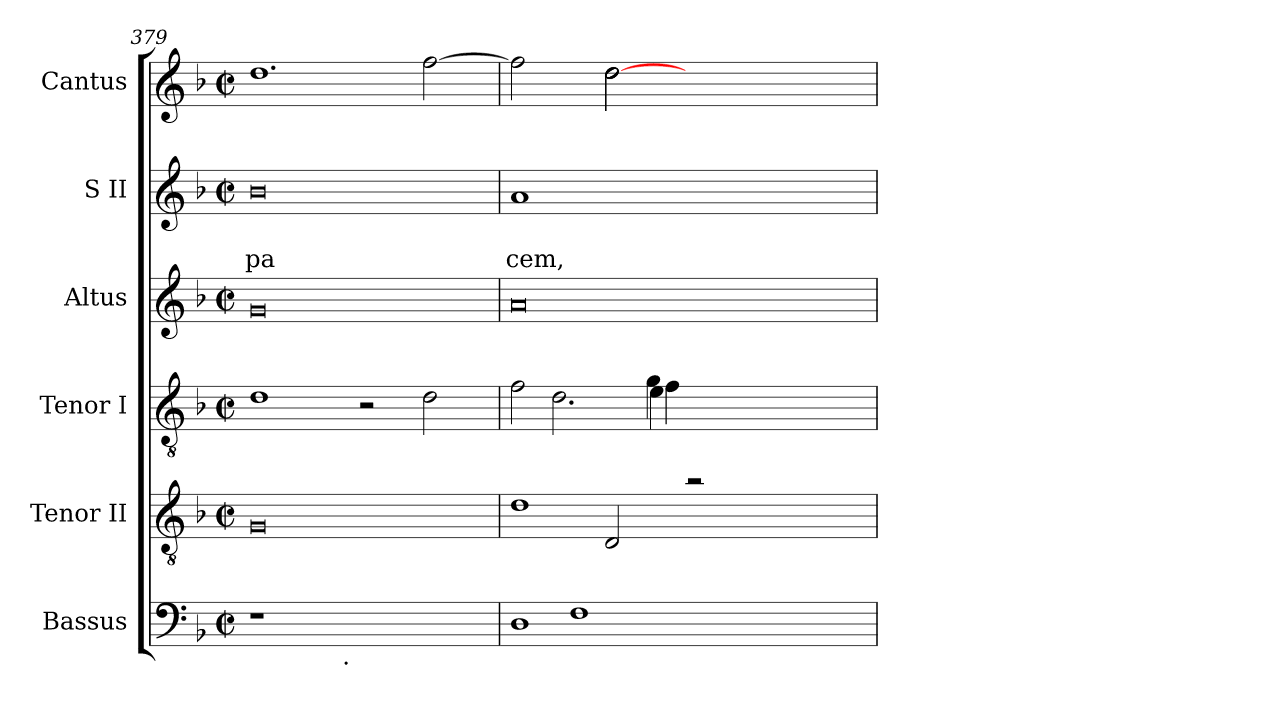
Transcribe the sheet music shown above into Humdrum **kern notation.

**kern	**kern	**kern	**kern	**kern	**text	**text	**kern
*part6	*part5	*part4	*part3	*part2	*part2	*part2	*part1
*staff6	*staff5	*staff4	*staff3	*staff2	*staff2	*staff2	*staff1
*I"Bassus	*I"Tenor II	*I"Tenor I	*I"Altus	*I"S II	*	*	*I"Cantus
*I'B	*I'T II	*I'T I	*I'A	*	*	*	*
*clefF4	*clefGv2	*clefGv2	*clefG2	*clefG2	*	*	*clefG2
*k[b-]	*k[b-]	*k[b-]	*k[b-]	*k[b-]	*	*	*k[b-]
*F:	*F:	*F:	*F:	*F:	*	*	*F:
*M2/2	*M2/2	*M2/2	*M2/2	*M2/2	*	*	*M2/2
*met(c|)	*met(c|)	*met(c|)	*met(c|)	*met(c|)	*	*	*met(c|)
=379	=379	=379	=379	=379	=379	=379	=379
!	!	!	!	!	!	!LO:LY:b	!
*^	*	*	*	*	*	*	*
1r	2...ryy	0G	1d	0g	0b-	.	pa	1.dd
!	!LO:TX:b:t=.	!	!	!	!	!	!	!
.	1ryy	.	.	.	.	.	.	.
1ryy	.	.	2r	.	.	.	.	.
.	.	.	2d\	.	.	.	.	[>2ff\
.	16ryy	.	.	.	.	.	.	.
=380	=380	=380	=380	=380	=380	=380	=380	=380
*	*	*^	*^	*	*	*	*	*
*	*	*	*	*	*^	*	*	*	*	*
*	*	*	*	*	*	*^	*	*	*	*	*
!	!	!	!	!	!	!	!	!	!	!	!LO:LY:b	!
*	*	*	*	*	*	*	*	*	*	*	*	*^
*	*	*	*	*	*	*	*	*	*	*	*	*	*^
1D	4ryy	1d	2ryy	2f\	4ryy	2.ryy	2.ryy	0a	1a	.	cem,	2ff\]	2ryy	2ryy
.	16ryy	.	.	.	2.d\	.	.	.	.	.	.	.	.	.
.	1F	.	.	.	.	.	.	.	.	.	.	.	.	.
.	.	.	2D/	4ryy	.	.	.	.	.	.	.	2dd\	2dd\	[>2dd\
.	.	.	.	4g\	.	4e\	4f\	.	.	.	.	.	.	.
2ryy	.	2ra	2ryy	1ryy	1ryy	1ryy	1ryy	.	1ryy	.	.	1ryy	1ryy	1ryy
.	2ryy	.	.	.	.	.	.	.	.	.	.	.	.	.
8.ryy	.	2ryy	2ryy	.	.	.	.	.	.	.	.	.	.	.
4ryy	.	.	.	.	.	.	.	.	.	.	.	.	.	.
.	8.ryy	.	.	.	.	.	.	.	.	.	.	.	.	.
16ryy	.	.	.	.	.	.	.	.	.	.	.	.	.	.
*v	*v	*	*	*v	*v	*v	*v	*	*	*	*	*v	*v	*v
*	*v	*v	*	*	*	*	*	*
=	=	=	=	=	=	=	=
*-	*-	*-	*-	*-	*-	*-	*-
